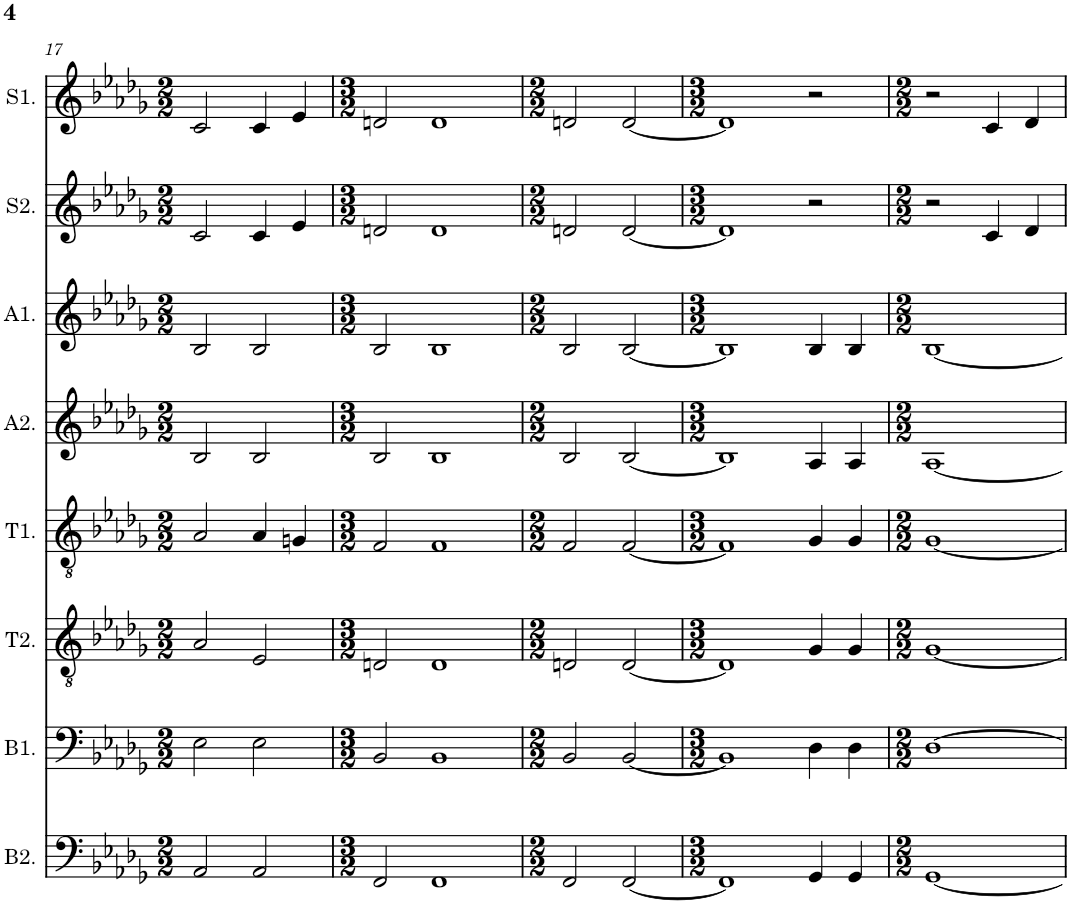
**kern	**kern	**kern	**kern	**kern	**kern	**kern	**kern
*part8	*part7	*part6	*part5	*part4	*part3	*part2	*part1
*staff8	*staff7	*staff6	*staff5	*staff4	*staff3	*staff2	*staff1
*I"Bass 2	*I"Bass 1	*I"Tenor 2	*I"Tenor 1	*I"Alto 2	*I"Alto 1	*I"Soprano 2	*I"Soprano 1
*I'B2.	*I'B1.	*I'T2.	*I'T1.	*I'A2.	*I'A1.	*I'S2.	*I'S1.
!!LO:PB:g=z
*clefF4	*clefF4	*clefGv2	*clefGv2	*clefG2	*clefG2	*clefG2	*clefG2
*k[b-e-a-d-g-]	*k[b-e-a-d-g-]	*k[b-e-a-d-g-]	*k[b-e-a-d-g-]	*k[b-e-a-d-g-]	*k[b-e-a-d-g-]	*k[b-e-a-d-g-]	*k[b-e-a-d-g-]
*M2/2	*M2/2	*M2/2	*M2/2	*M2/2	*M2/2	*M2/2	*M2/2
=17	=17	=17	=17	=17	=17	=17	=17
2AA-/	2E-\	2A-/	2A-/	2B-/	2B-/	2c/	2c/
2AA-/	2E-\	2E-/	4A-/	2B-/	2B-/	4c/	4c/
.	.	.	4Gn/	.	.	4e-/	4e-/
=18	=18	=18	=18	=18	=18	=18	=18
*M3/2	*M3/2	*M3/2	*M3/2	*M3/2	*M3/2	*M3/2	*M3/2
2FF/	2BB-/	2Dn/	2F/	2B-/	2B-/	2dn/	2dn/
1FF	1BB-	1D	1F	1B-	1B-	1d	1d
=19	=19	=19	=19	=19	=19	=19	=19
*M2/2	*M2/2	*M2/2	*M2/2	*M2/2	*M2/2	*M2/2	*M2/2
2FF/	2BB-/	2Dn/	2F/	2B-/	2B-/	2dn/	2dn/
[2FF/	[2BB-/	[2D/	[2F/	[2B-/	[2B-/	[2d/	[2d/
=20	=20	=20	=20	=20	=20	=20	=20
*M3/2	*M3/2	*M3/2	*M3/2	*M3/2	*M3/2	*M3/2	*M3/2
1FF]	1BB-]	1D]	1F]	1B-]	1B-]	1d]	1d]
4GG-/	4D-\	4G-/	4G-/	4A-/	4B-/	2r	2r
4GG-/	4D-\	4G-/	4G-/	4A-/	4B-/	.	.
=21	=21	=21	=21	=21	=21	=21	=21
*M2/2	*M2/2	*M2/2	*M2/2	*M2/2	*M2/2	*M2/2	*M2/2
[1GG-	[1D-	[1G-	[1G-	[1A-	[1B-	2r	2r
.	.	.	.	.	.	4c/	4c/
.	.	.	.	.	.	4d-/	4d-/
=	=	=	=	=	=	=	=
*-	*-	*-	*-	*-	*-	*-	*-
